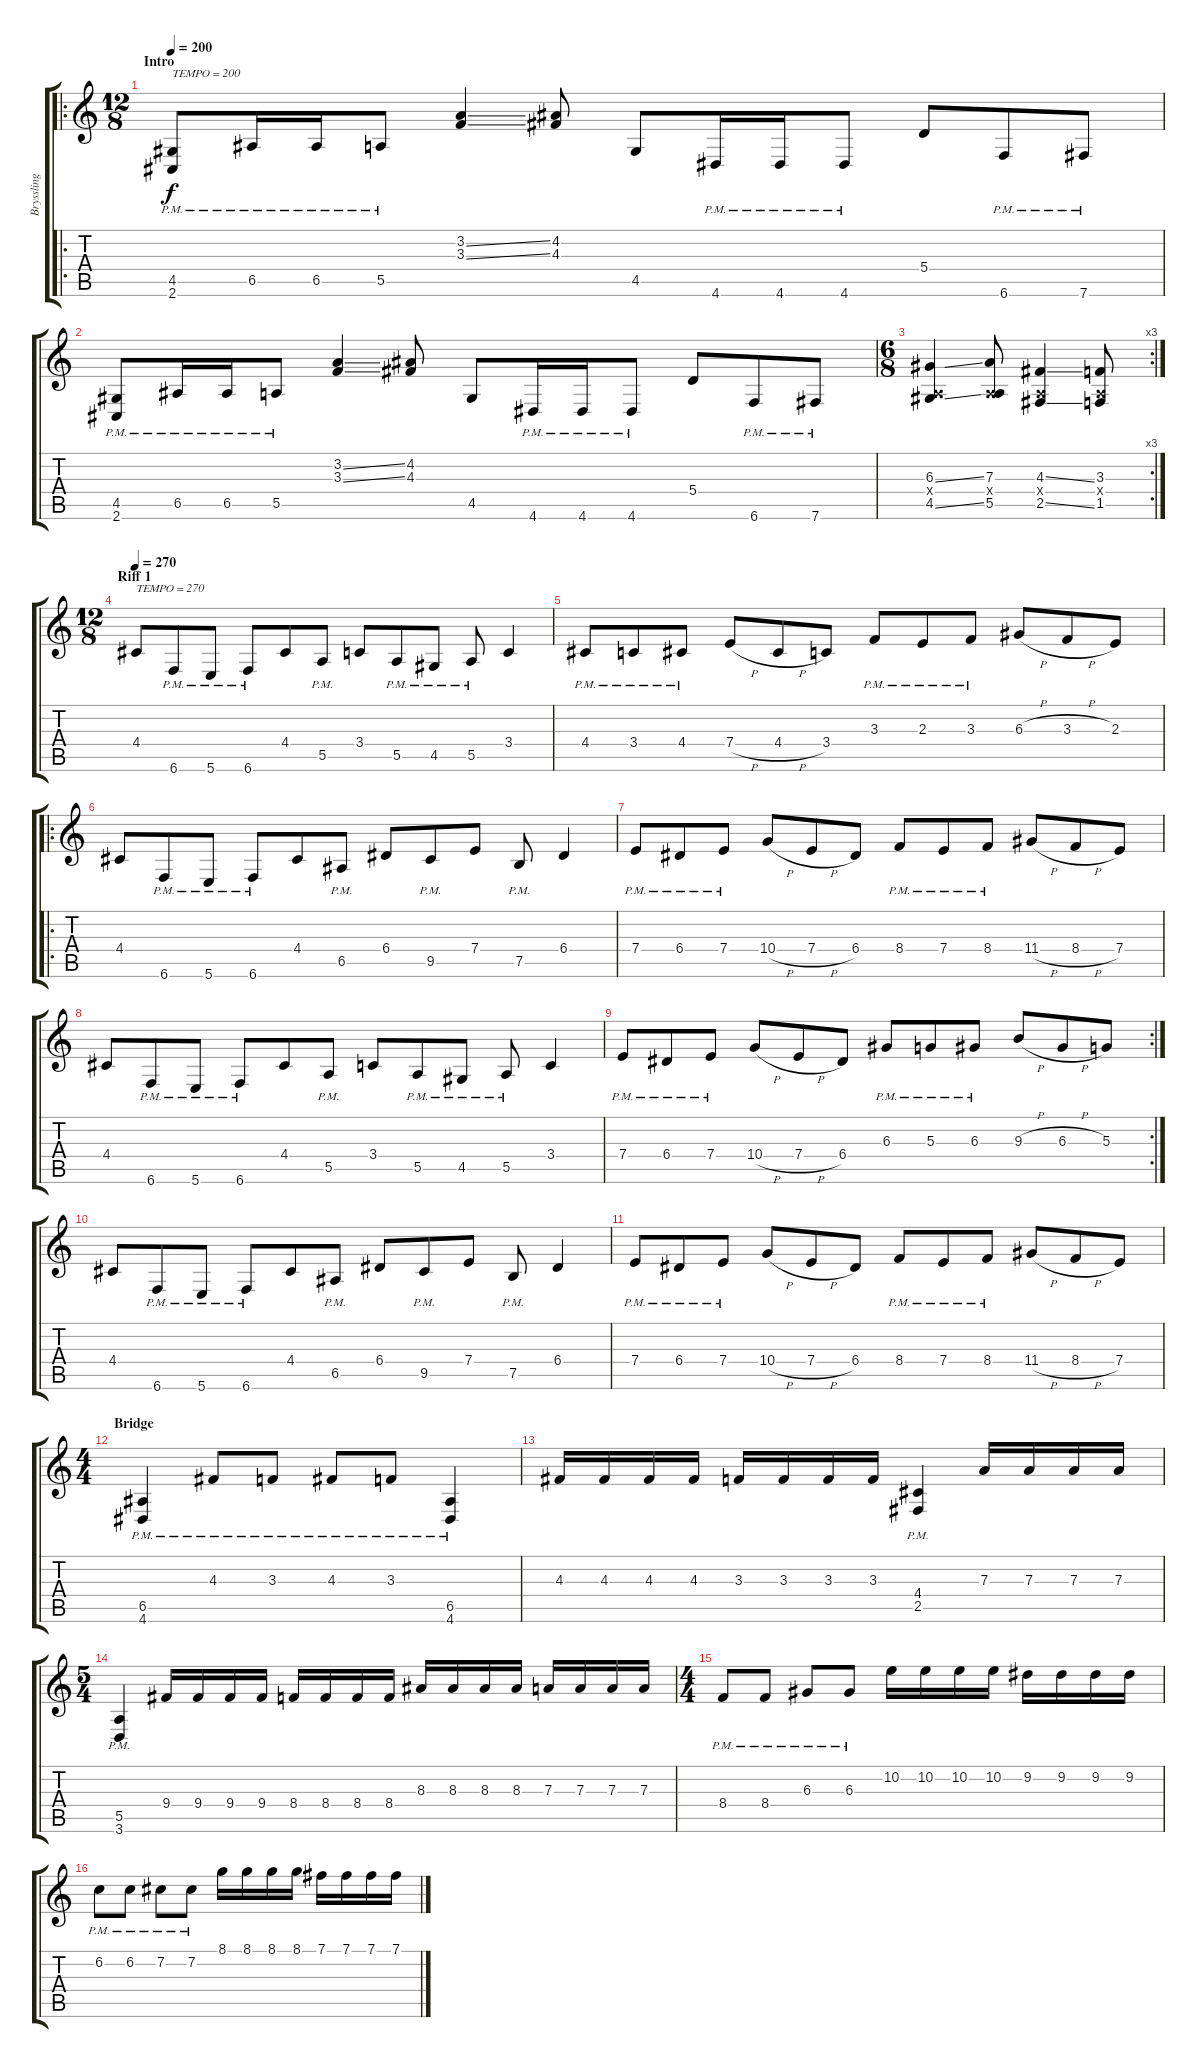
\track ("Bryssling" "Bryssling") {instrument distortionguitar}
\staff {score tabs}
\tuning (B3 Gb3 D3 A2 E2 B1) {hide}
\ro
\ts (12 8)
\section ("" "Intro")
\tempo 200
\clef g2
\ks c
(4.5{pm} 2.6{pm}).8{txt "TEMPO = 200" dy f instrument distortionguitar} 6.5{pm}.16 6.5{pm}.16 5.5{pm}.8 (3.2{ss} 3.3{ss}).4 (4.2 4.3).8 4.5.8 4.6{pm}.16 4.6{pm}.16 4.6{pm}.8 5.4.8 6.6{pm}.8 7.6{pm}.8 |
(4.5{pm} 2.6{pm}).8 6.5{pm}.16 6.5{pm}.16 5.5{pm}.8 (3.2{ss} 3.3{ss}).4 (4.2 4.3).8 4.5.8 4.6{pm}.16 4.6{pm}.16 4.6{pm}.8 5.4.8 6.6{pm}.8 7.6{pm}.8 |
\rc 3
\ts (6 8)
(6.3{ss} 0.4{x} 4.5{ss}).4 (7.3 0.4{x} 5.5).8 (4.3{ss} 0.4{x} 2.5{ss}).4 (3.3 0.4{x} 1.5).8 |
\ts (12 8)
\section ("" "Riff 1")
\tempo 270
4.4.8{txt "TEMPO = 270"} 6.6{pm}.8 5.6{pm}.8 6.6{pm}.8 4.4.8 5.5{pm}.8 3.4.8 5.5{pm}.8 4.5{pm}.8 5.5{pm}.8 3.4.4 |
4.4{pm}.8 3.4{pm}.8 4.4{pm}.8 7.4{h}.8 4.4{h}.8 3.4.8 3.3{pm}.8 2.3{pm}.8 3.3{pm}.8 6.3{h}.8 3.3{h}.8 2.3.8 |
\ro
4.4.8 6.6{pm}.8 5.6{pm}.8 6.6{pm}.8 4.4.8 6.5{pm}.8 6.4.8 9.5{pm}.8 7.4.8 7.5{pm}.8 6.4.4 |
7.4{pm}.8 6.4{pm}.8 7.4{pm}.8 10.4{h}.8 7.4{h}.8 6.4.8 8.4{pm}.8 7.4{pm}.8 8.4{pm}.8 11.4{h}.8 8.4{h}.8 7.4.8 |
4.4.8 6.6{pm}.8 5.6{pm}.8 6.6{pm}.8 4.4.8 5.5{pm}.8 3.4.8 5.5{pm}.8 4.5{pm}.8 5.5{pm}.8 3.4.4 |
\rc 2
7.4{pm}.8 6.4{pm}.8 7.4{pm}.8 10.4{h}.8 7.4{h}.8 6.4.8 6.3{pm}.8 5.3{pm}.8 6.3{pm}.8 9.3{h}.8 6.3{h}.8 5.3.8 |
4.4.8 6.6{pm}.8 5.6{pm}.8 6.6{pm}.8 4.4.8 6.5{pm}.8 6.4.8 9.5{pm}.8 7.4.8 7.5{pm}.8 6.4.4 |
7.4{pm}.8 6.4{pm}.8 7.4{pm}.8 10.4{h}.8 7.4{h}.8 6.4.8 8.4{pm}.8 7.4{pm}.8 8.4{pm}.8 11.4{h}.8 8.4{h}.8 7.4.8 |
\ts (4 4)
\section ("" "Bridge")
(6.5{pm} 4.6{pm}).4 4.3{pm}.8 3.3{pm}.8 4.3{pm}.8 3.3{pm}.8 (6.5{pm} 4.6{pm}).4 |
4.3.16 4.3.16 4.3.16 4.3.16 3.3.16 3.3.16 3.3.16 3.3.16 (4.4{pm} 2.5{pm}).4 7.3.16 7.3.16 7.3.16 7.3.16 |
\ts (5 4)
(5.5{pm} 3.6{pm}).4 9.4.16 9.4.16 9.4.16 9.4.16 8.4.16 8.4.16 8.4.16 8.4.16 8.3.16 8.3.16 8.3.16 8.3.16 7.3.16 7.3.16 7.3.16 7.3.16 |
\ts (4 4)
8.4{pm}.8 8.4{pm}.8 6.3{pm}.8 6.3{pm}.8 10.2.16 10.2.16 10.2.16 10.2.16 9.2.16 9.2.16 9.2.16 9.2.16 |
6.2{pm}.8 6.2{pm}.8 7.2{pm}.8 7.2{pm}.8 8.1.16 8.1.16 8.1.16 8.1.16 7.1.16 7.1.16 7.1.16 7.1.16
